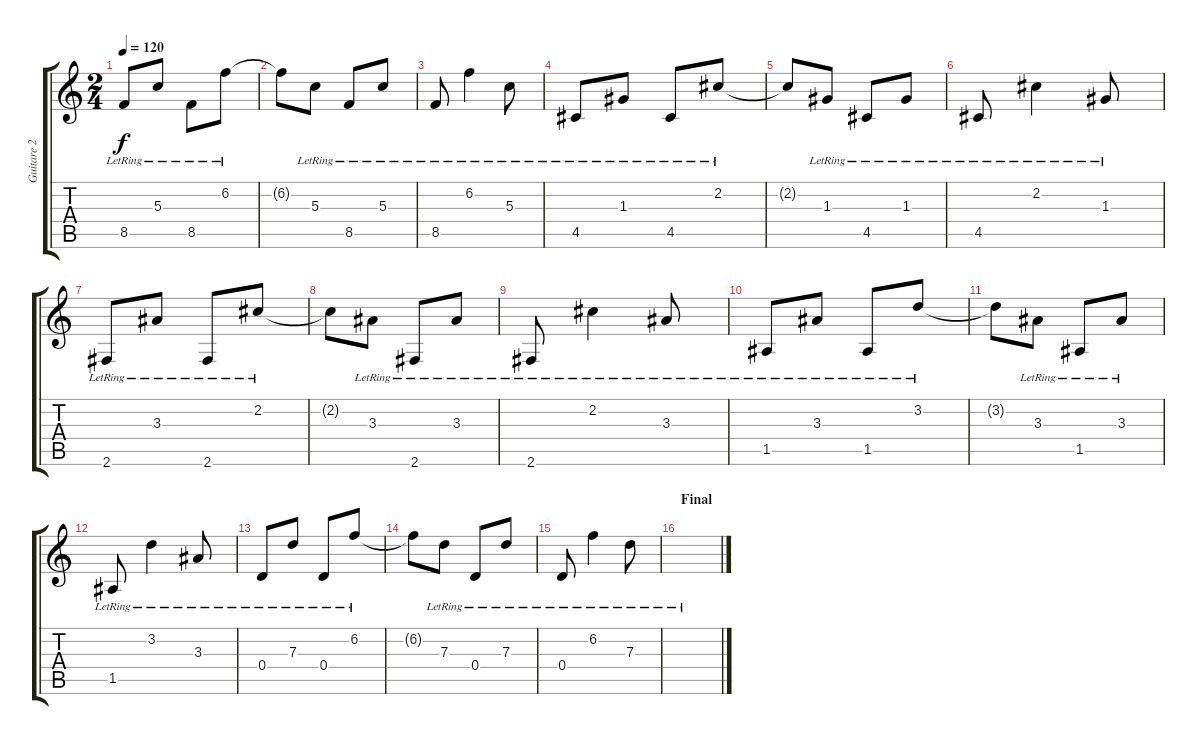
\track ("Guitare 2" "Guitare 2") {instrument electricguitarclean}
\staff {score tabs}
\tuning (E4 B3 G3 D3 A2 E2) {hide}
\ts (2 4)
\tempo 120
\clef g2
\ks c
8.5{lr}.8{dy f} 5.3{lr}.8 8.5{lr}.8 6.2{lr}.8 |
6.2{t}.8 5.3{lr}.8 8.5{lr}.8 5.3{lr}.8 |
8.5{lr}.8 6.2{lr}.4 5.3{lr}.8 |
4.5{lr}.8 1.3{lr}.8 4.5{lr}.8 2.2{lr}.8 |
2.2{t}.8 1.3{lr}.8 4.5{lr}.8 1.3{lr}.8 |
4.5{lr}.8 2.2{lr}.4 1.3{lr}.8 |
2.6{lr}.8 3.3{lr}.8 2.6{lr}.8 2.2{lr}.8 |
2.2{t}.8 3.3{lr}.8 2.6{lr}.8 3.3{lr}.8 |
2.6{lr}.8 2.2{lr}.4 3.3{lr}.8 |
1.5{lr}.8 3.3{lr}.8 1.5{lr}.8 3.2{lr}.8 |
3.2{t}.8 3.3{lr}.8 1.5{lr}.8 3.3{lr}.8 |
1.5{lr}.8 3.2{lr}.4 3.3{lr}.8 |
0.4{lr}.8 7.3{lr}.8 0.4{lr}.8 6.2{lr}.8 |
6.2{t}.8 7.3{lr}.8 0.4{lr}.8 7.3{lr}.8 |
0.4{lr}.8 6.2{lr}.4 7.3{lr}.8 |
\section ("" "Final")
